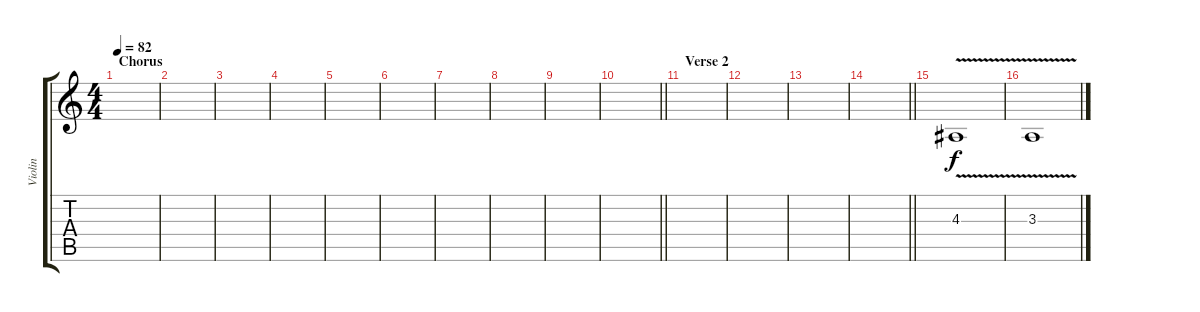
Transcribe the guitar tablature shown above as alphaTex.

\track ("Violin" "Violin") {instrument violin}
\staff {score tabs}
\tuning (Eb4 Bb3 Gb3 Db3 Ab2 Db2) {hide}
\ts (4 4)
\section ("" "Chorus")
\tempo 82
\clef g2
\ks c
|
|
|
|
|
|
|
|
|
\barLineRight lightlight
|
\section ("" "Verse 2")
|
|
|
\barLineRight lightlight
|
4.3{v}.1 |
3.3{v}.1
